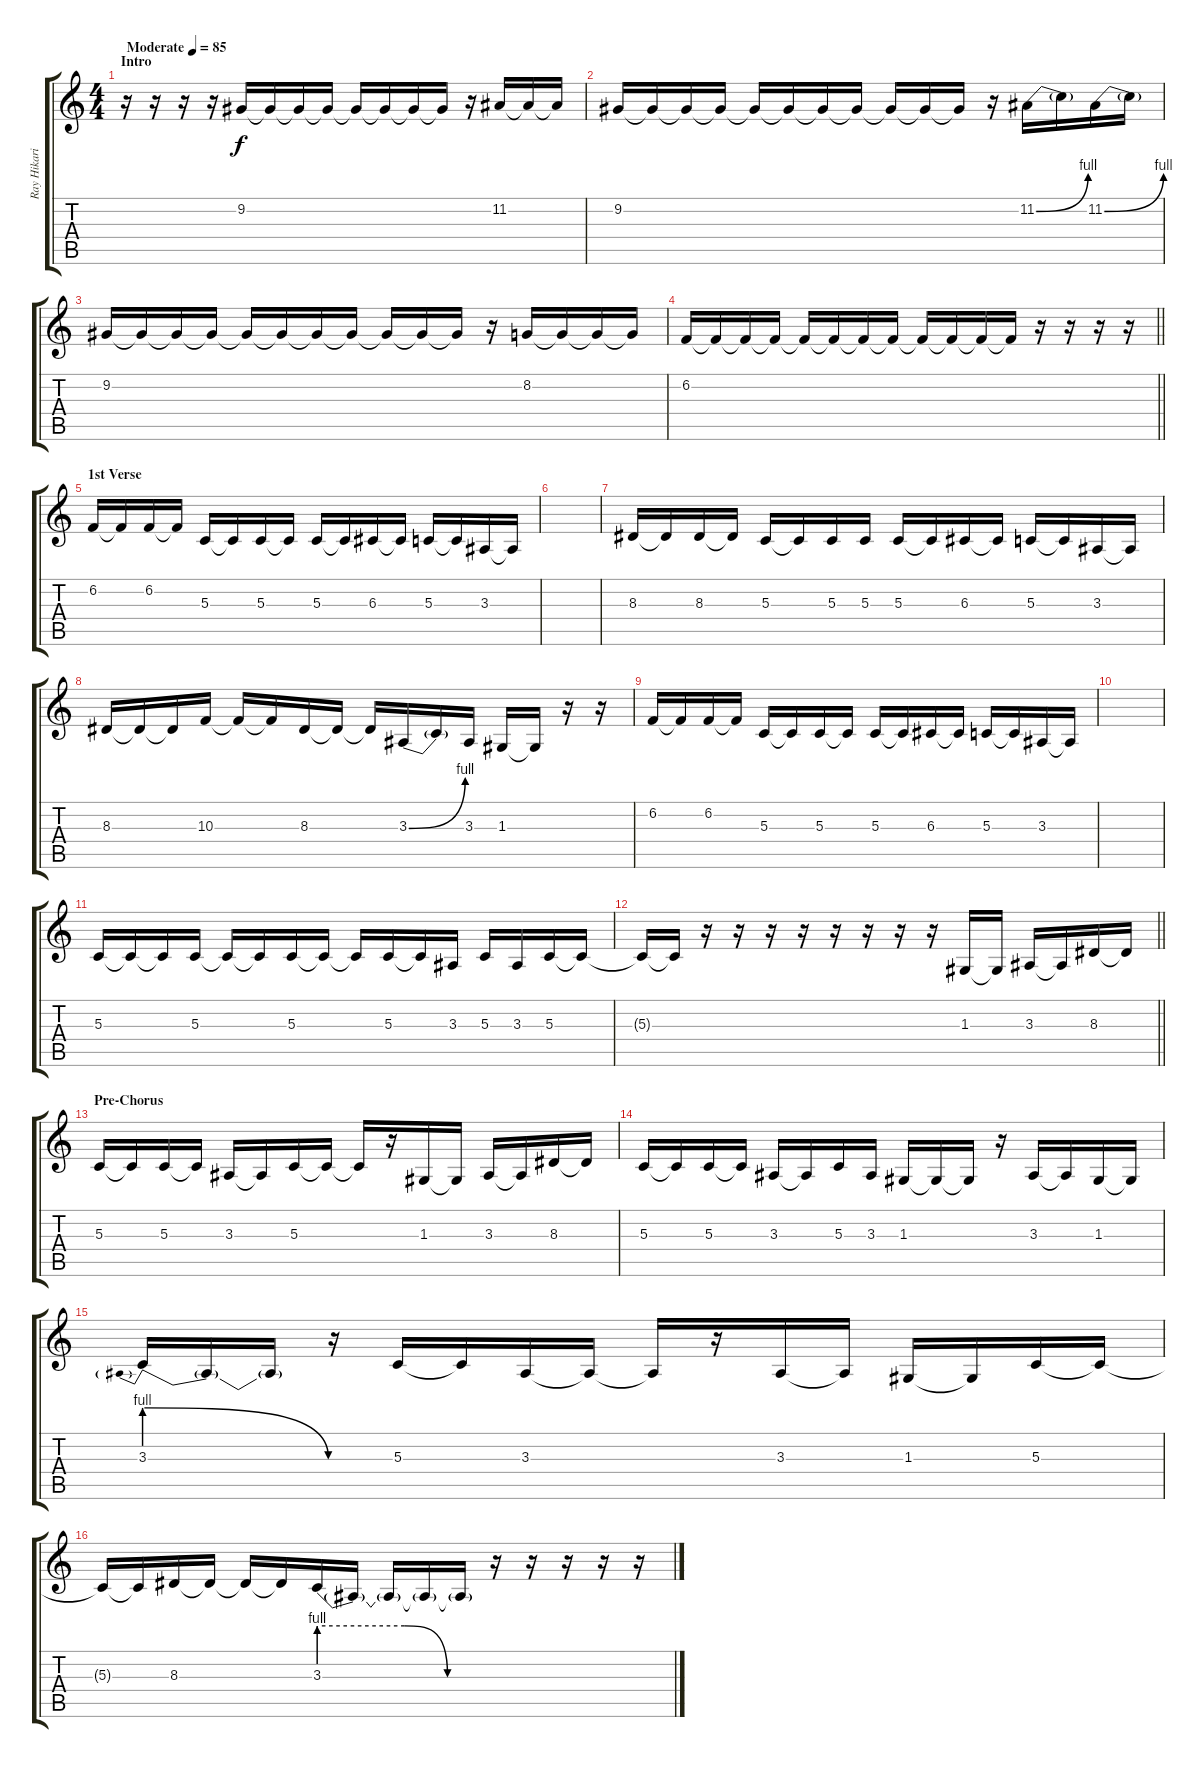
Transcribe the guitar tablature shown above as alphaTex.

\track ("Ray Hikari" "Ray Hikari") {instrument lead2sawtooth}
\staff {score tabs}
\tuning (E4 B3 G3 D3 A2 E2) {hide}
\ts (4 4)
\section ("" "Intro")
\tempo (85 "Moderate")
\clef g2
\ks c
r.16{dy f instrument lead2sawtooth} r.16 r.16 r.16 9.2.16 9.2{t}.16 9.2{t}.16 9.2{t}.16 9.2{t}.16 9.2{t}.16 9.2{t}.16 9.2{t}.16 r.16 11.2.16 11.2{t}.16 11.2{t}.16 |
9.2.16 9.2{t}.16 9.2{t}.16 9.2{t}.16 9.2{t}.16 9.2{t}.16 9.2{t}.16 9.2{t}.16 9.2{t}.16 9.2{t}.16 9.2{t}.16 r.16 11.2{be (bend 0 0 60 4)}.16 11.2{t}.16 11.2{be (bend 0 0 60 4)}.16 11.2{t}.16 |
9.2.16 9.2{t}.16 9.2{t}.16 9.2{t}.16 9.2{t}.16 9.2{t}.16 9.2{t}.16 9.2{t}.16 9.2{t}.16 9.2{t}.16 9.2{t}.16 r.16 8.2.16 8.2{t}.16 8.2{t}.16 8.2{t}.16 |
\barLineRight lightlight
6.2.16 6.2{t}.16 6.2{t}.16 6.2{t}.16 6.2{t}.16 6.2{t}.16 6.2{t}.16 6.2{t}.16 6.2{t}.16 6.2{t}.16 6.2{t}.16 6.2{t}.16 r.16 r.16 r.16 r.16 |
\section ("" "1st Verse")
6.2.16 6.2{t}.16 6.2.16 6.2{t}.16 5.3.16 5.3{t}.16 5.3.16 5.3{t}.16 5.3.16 5.3{t}.16 6.3.16 6.3{t}.16 5.3.16 5.3{t}.16 3.3.16 3.3{t}.16 |
|
8.3.16 8.3{t}.16 8.3.16 8.3{t}.16 5.3.16 5.3{t}.16 5.3.16 5.3.16 5.3.16 5.3{t}.16 6.3.16 6.3{t}.16 5.3.16 5.3{t}.16 3.3.16 3.3{t}.16 |
8.3.16 8.3{t}.16 8.3{t}.16 10.3.16 10.3{t}.16 10.3{t}.16 8.3.16 8.3{t}.16 8.3{t}.16 3.3{be (bend 0 0 60 4)}.16 3.3{t}.16 3.3.16 1.3.16 1.3{t}.16 r.16 r.16 |
6.2.16 6.2{t}.16 6.2.16 6.2{t}.16 5.3.16 5.3{t}.16 5.3.16 5.3{t}.16 5.3.16 5.3{t}.16 6.3.16 6.3{t}.16 5.3.16 5.3{t}.16 3.3.16 3.3{t}.16 |
|
5.3.16 5.3{t}.16 5.3{t}.16 5.3.16 5.3{t}.16 5.3{t}.16 5.3.16 5.3{t}.16 5.3{t}.16 5.3.16 5.3{t}.16 3.3.16 5.3.16 3.3.16 5.3.16 5.3{t}.16 |
\barLineRight lightlight
5.3{t}.16 5.3{t}.16 r.16 r.16 r.16 r.16 r.16 r.16 r.16 r.16 1.3.16 1.3{t}.16 3.3.16 3.3{t}.16 8.3.16 8.3{t}.16 |
\section ("" "Pre-Chorus")
5.3.16 5.3{t}.16 5.3.16 5.3{t}.16 3.3.16 3.3{t}.16 5.3.16 5.3{t}.16 5.3{t}.16 r.16 1.3.16 1.3{t}.16 3.3.16 3.3{t}.16 8.3.16 8.3{t}.16 |
5.3.16 5.3{t}.16 5.3.16 5.3{t}.16 3.3.16 3.3{t}.16 5.3.16 3.3.16 1.3.16 1.3{t}.16 1.3{t}.16 r.16 3.3.16 3.3{t}.16 1.3.16 1.3{t}.16 |
3.3{be (prebendrelease 0 4 60 0)}.16 3.3{t}.16 3.3{t}.16 r.16 5.3.16 5.3{t}.16 3.3.16 3.3{t}.16 3.3{t}.16 r.16 3.3.16 3.3{t}.16 1.3.16 1.3{t}.16 5.3.16 5.3{t}.16 |
5.3{t}.16 5.3{t}.16 8.3.16 8.3{t}.16 8.3{t}.16 8.3{t}.16 3.3{be (custom 0 4 30 4 45 0 60 0)}.16 3.3{t}.16 3.3{t}.16 3.3{t}.16 3.3{t}.16 r.16 r.16 r.16 r.16 r.16
